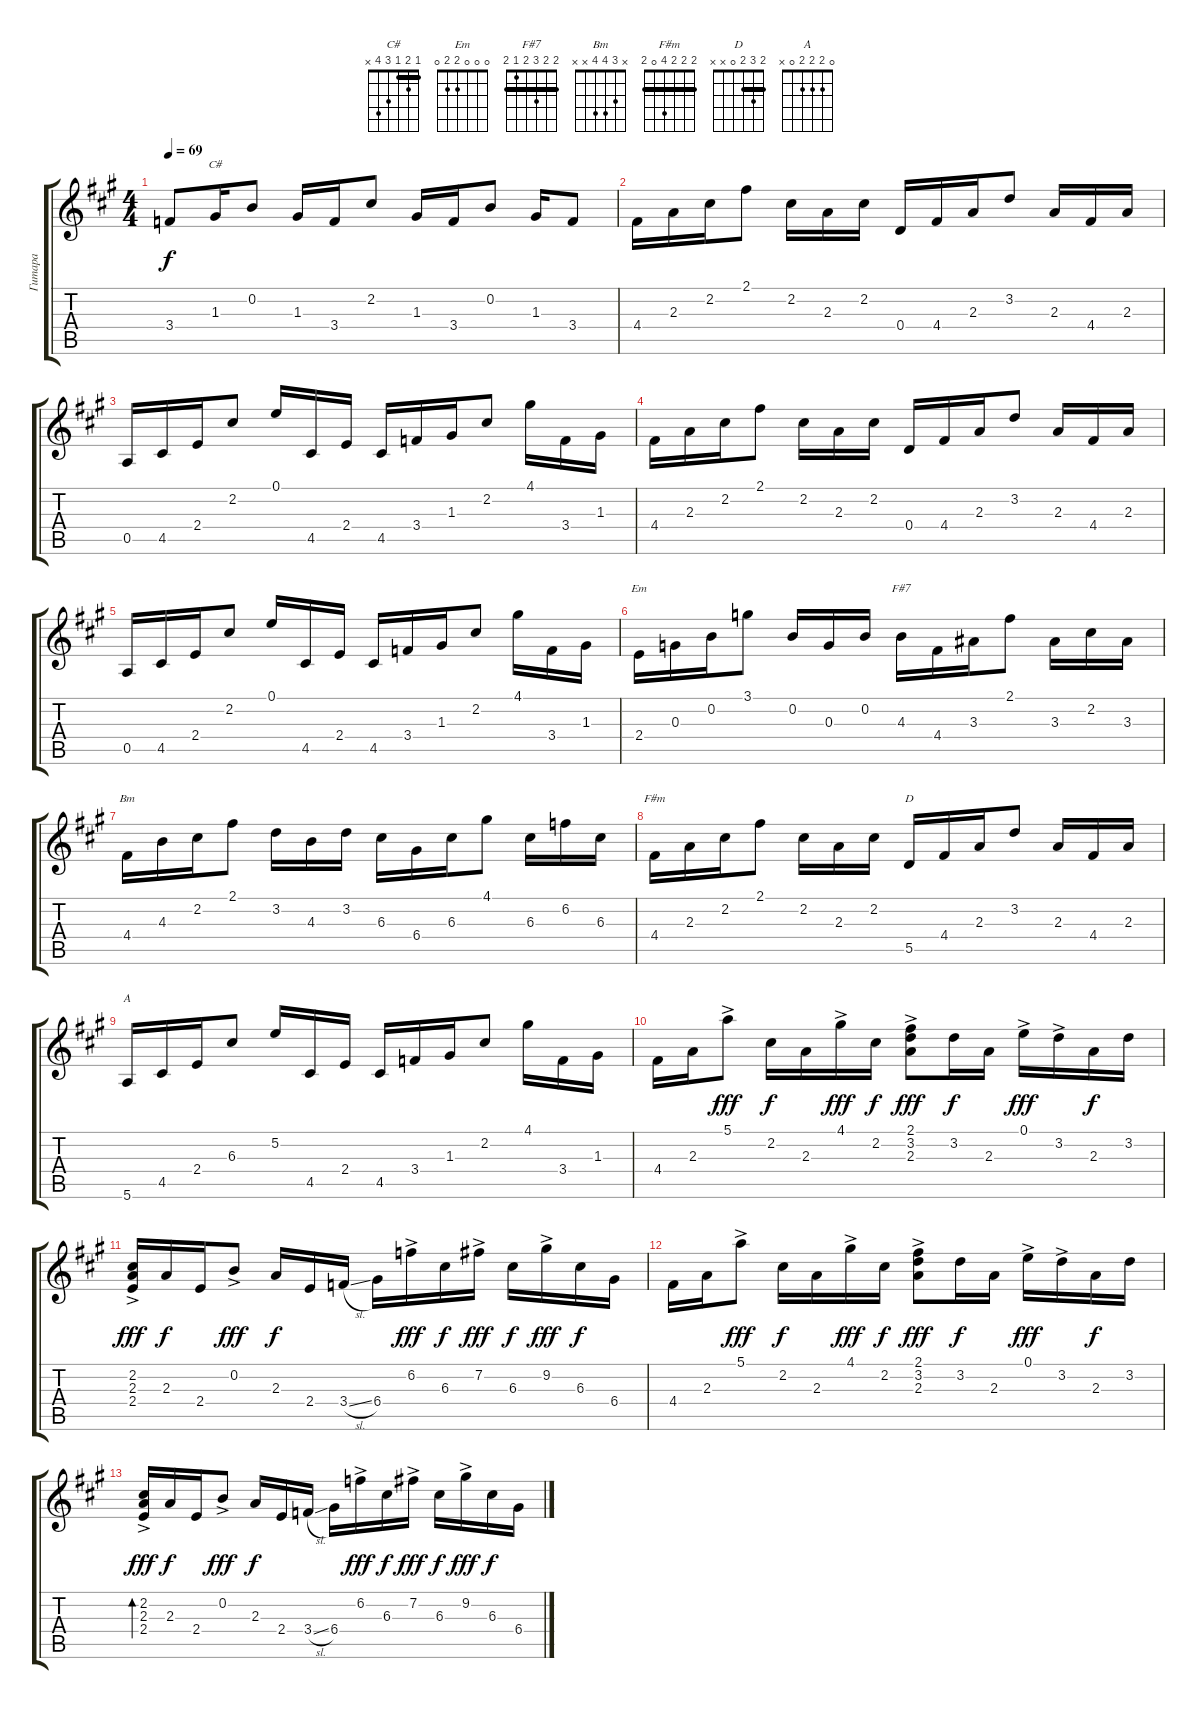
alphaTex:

\track ("Гитара" "Гитара") {instrument acousticguitarsteel}
\staff {score tabs}
\tuning (E4 B3 G3 D3 A2 E2) {hide}
\chord ("C#" 1 2 1 3 4 x) {barre 1}
\chord ("Em" 0 0 0 2 2 0)
\chord ("F#7" 2 2 3 2 1 2) {barre 2}
\chord ("Bm" x 3 4 4 x x)
\chord ("F#m" 2 2 2 4 0 2) {barre 2}
\chord ("D" 2 3 2 0 x x) {barre 2}
\chord ("A" 0 2 2 2 0 x)
\ts (4 4)
\tempo 69
\clef g2
\ks a
3.4.8{dy f} 1.3.16{ch "C#"} 0.2.8 1.3.16 3.4.16 2.2.8 1.3.16 3.4.16 0.2.8 1.3.16 3.4.8 |
4.4.16 2.3.16 2.2.16 2.1.8 2.2.16 2.3.16 2.2.16 0.4.16 4.4.16 2.3.16 3.2.8 2.3.16 4.4.16 2.3.16 |
0.5.16 4.5.16 2.4.16 2.2.8 0.1.16 4.5.16 2.4.16 4.5.16 3.4.16 1.3.16 2.2.8 4.1.16 3.4.16 1.3.16 |
4.4.16 2.3.16 2.2.16 2.1.8 2.2.16 2.3.16 2.2.16 0.4.16 4.4.16 2.3.16 3.2.8 2.3.16 4.4.16 2.3.16 |
0.5.16 4.5.16 2.4.16 2.2.8 0.1.16 4.5.16 2.4.16 4.5.16 3.4.16 1.3.16 2.2.8 4.1.16 3.4.16 1.3.16 |
2.4.16{ch "Em" volume 11} 0.3.16 0.2.16 3.1.8 0.2.16 0.3.16 0.2.16 4.3.16{ch "F#7"} 4.4.16 3.3.16 2.1.8 3.3.16 2.2.16 3.3.16 |
4.4.16{ch "Bm" volume 11} 4.3.16 2.2.16 2.1.8 3.2.16 4.3.16 3.2.16 6.3.16 6.4.16 6.3.16 4.1.8 6.3.16 6.2.16 6.3.16 |
4.4.16{ch "F#m"} 2.3.16 2.2.16 2.1.8 2.2.16 2.3.16 2.2.16 5.5.16{ch "D"} 4.4.16 2.3.16 3.2.8 2.3.16 4.4.16 2.3.16 |
5.6.16{ch "A"} 4.5.16 2.4.16 6.3.8 5.2.16 4.5.16 2.4.16 4.5.16 3.4.16 1.3.16 2.2.8 4.1.16 3.4.16 1.3.16 |
4.4.16 2.3.16 5.1{ac}.8{dy fff} 2.2.16{dy f} 2.3.16 4.1{ac}.16{dy fff} 2.2.16{dy f} (2.1{ac} 3.2 2.3).8{dy fff} 3.2.16{dy f} 2.3.16 0.1{ac}.16{dy fff} 3.2{ac}.16 2.3.16{dy f} 3.2.16 |
(2.2{ac} 2.3 2.4).16{dy fff} 2.3.16{dy f} 2.4.16 0.2{ac}.8{dy fff} 2.3.16{dy f} 2.4.16 3.4{sl}.16 6.4.16 6.2{ac}.16{dy fff} 6.3.16{dy f} 7.2{ac}.16{dy fff} 6.3.16{dy f} 9.2{ac}.16{dy fff} 6.3.16{dy f} 6.4.16 |
4.4.16 2.3.16 5.1{ac}.8{dy fff} 2.2.16{dy f} 2.3.16 4.1{ac}.16{dy fff} 2.2.16{dy f} (2.1{ac} 3.2 2.3).8{dy fff} 3.2.16{dy f} 2.3.16 0.1{ac}.16{dy fff} 3.2{ac}.16 2.3.16{dy f} 3.2.16 |
(2.2{ac} 2.3 2.4).16{bd 60 dy fff} 2.3.16{dy f} 2.4.16 0.2{ac}.8{dy fff} 2.3.16{dy f} 2.4.16 3.4{sl}.16 6.4.16 6.2{ac}.16{dy fff} 6.3.16{dy f} 7.2{ac}.16{dy fff} 6.3.16{dy f} 9.2{ac}.16{dy fff} 6.3.16{dy f} 6.4.16
